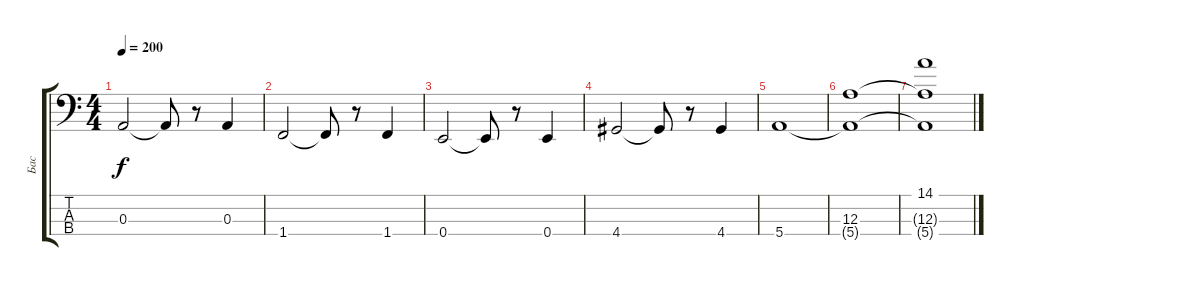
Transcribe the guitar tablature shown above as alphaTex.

\track ("Бас" "Бас") {instrument synthbass1}
\staff {score tabs}
\tuning (G2 D2 A1 E1) {hide}
\ts (4 4)
\tempo 200
\clef f4
\ks c
0.3.2{dy f} 0.3{t}.8 r.8 0.3.4 |
1.4.2 1.4{t}.8 r.8 1.4.4 |
0.4.2 0.4{t}.8 r.8 0.4.4 |
4.4.2 4.4{t}.8 r.8 4.4.4 |
5.4.1 |
(12.3 5.4{t}).1 |
(14.1 12.3{t} 5.4{t}).1
